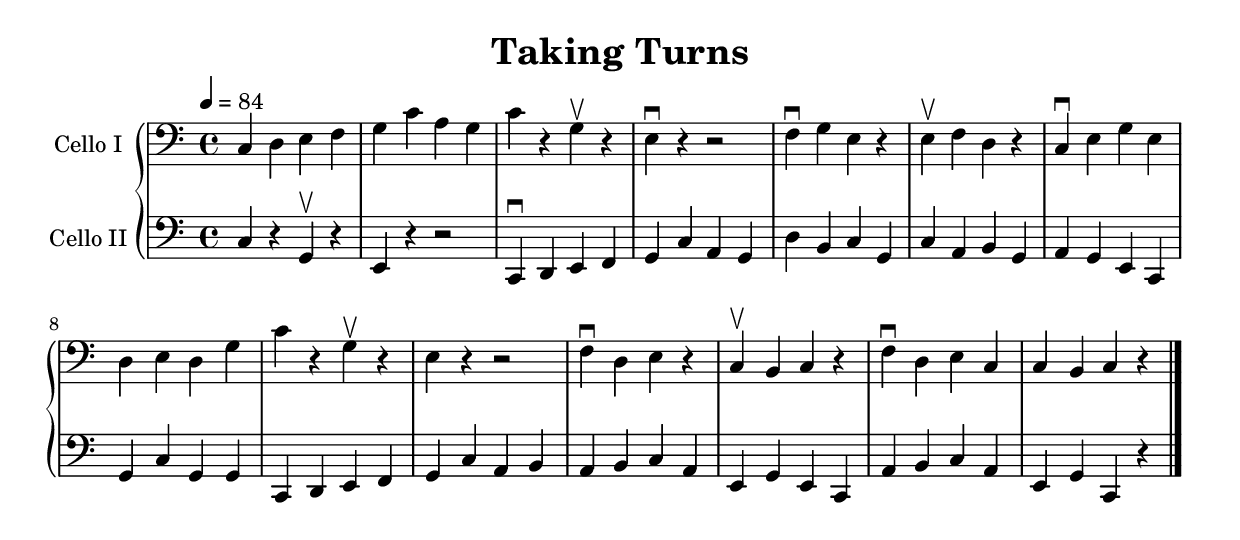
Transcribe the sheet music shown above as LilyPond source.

\version "2.17.30"
\language "english"

\header {
  title = "Taking Turns"
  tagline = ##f
}

global = {
  \key c \major
  \time 4/4
  \tempo 4=84
}

celloI = \relative c {
  \global
  c4 d e f g c a g c r4 g\upbow r e\downbow r4 r2 |
  f4\downbow g e r e\upbow f d r |
  c4\downbow e g e d e d g c r g\upbow r e r4 r2 |
  f4\downbow d e r c\upbow b c r f\downbow d e  c c b c r
  \bar "|."
}

celloII = \relative c {
  \global
  c4 r g\upbow r e r4 r2 c4\downbow d e f g c a g |
  d'4 b c g c a b g a g e c |
  g'4 c g g c, d e f g c a b a b c a e g e c a' b c a e g c, r4
  
}

celloIPart = \new Staff \with {
  instrumentName = "Cello I"
  midiInstrument = "cello"
} { \clef bass \celloI }

celloIIPart = \new Staff \with {
  instrumentName = "Cello II"
  midiInstrument = "cello"
} { \clef bass \celloII }

\score {
  
  \new GrandStaff
  <<
    \celloIPart
    \celloIIPart
  >>
  
  \layout { 
    \override BreathingSign #'text = \markup { \musicglyph #"scripts.caesura.straight" }
  \set Score.markFormatter = #format-mark-circle-barnumbers
  #(layout-set-staff-size 20)
  \context {
    \Staff
    \override VerticalAxisGroup #'default-staff-staff-spacing
    #'basic-distance = #12
  }
}
\midi {}
}
